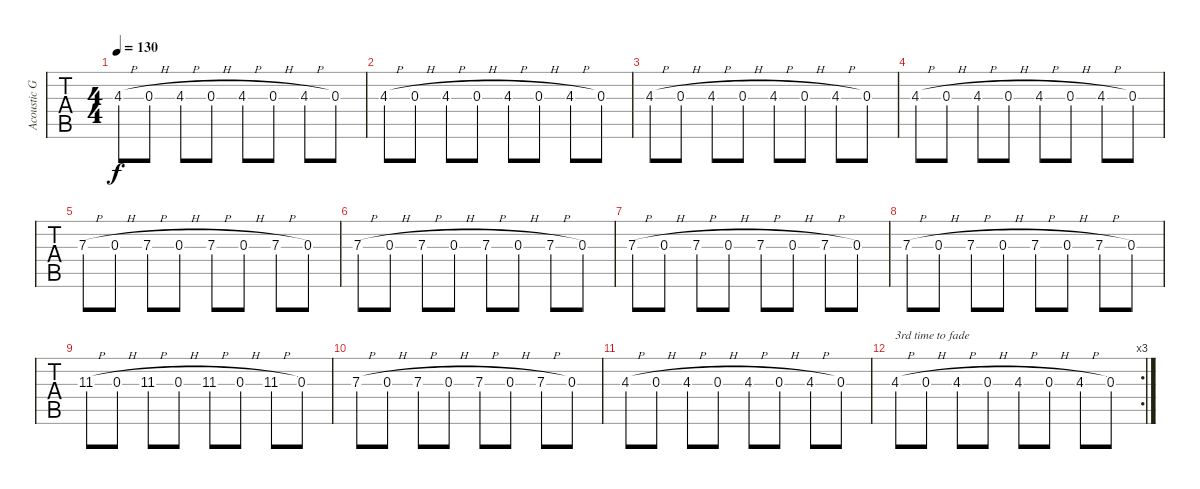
\track ("Acoustic Guitar" "Acoustic G") {instrument acousticguitarsteel}
\staff {tabs}
\tuning (E4 C4 F3 C3 A2 D2) {hide}
\ts (4 4)
\tempo 130
\clef g2
\ks f
4.3{h}.8{dy f} 0.3{h}.8 4.3{h}.8 0.3{h}.8 4.3{h}.8 0.3{h}.8 4.3{h}.8 0.3.8 |
4.3{h}.8 0.3{h}.8 4.3{h}.8 0.3{h}.8 4.3{h}.8 0.3{h}.8 4.3{h}.8 0.3.8 |
4.3{h}.8 0.3{h}.8 4.3{h}.8 0.3{h}.8 4.3{h}.8 0.3{h}.8 4.3{h}.8 0.3.8 |
4.3{h}.8 0.3{h}.8 4.3{h}.8 0.3{h}.8 4.3{h}.8 0.3{h}.8 4.3{h}.8 0.3.8 |
7.3{h}.8 0.3{h}.8 7.3{h}.8 0.3{h}.8 7.3{h}.8 0.3{h}.8 7.3{h}.8 0.3.8 |
7.3{h}.8 0.3{h}.8 7.3{h}.8 0.3{h}.8 7.3{h}.8 0.3{h}.8 7.3{h}.8 0.3.8 |
7.3{h}.8 0.3{h}.8 7.3{h}.8 0.3{h}.8 7.3{h}.8 0.3{h}.8 7.3{h}.8 0.3.8 |
7.3{h}.8 0.3{h}.8 7.3{h}.8 0.3{h}.8 7.3{h}.8 0.3{h}.8 7.3{h}.8 0.3.8 |
11.3{h}.8 0.3{h}.8 11.3{h}.8 0.3{h}.8 11.3{h}.8 0.3{h}.8 11.3{h}.8 0.3.8 |
7.3{h}.8 0.3{h}.8 7.3{h}.8 0.3{h}.8 7.3{h}.8 0.3{h}.8 7.3{h}.8 0.3.8 |
4.3{h}.8 0.3{h}.8 4.3{h}.8 0.3{h}.8 4.3{h}.8 0.3{h}.8 4.3{h}.8 0.3.8 |
\rc 3
4.3{h}.8{txt "3rd time to fade"} 0.3{h}.8 4.3{h}.8 0.3{h}.8 4.3{h}.8 0.3{h}.8 4.3{h}.8 0.3.8
